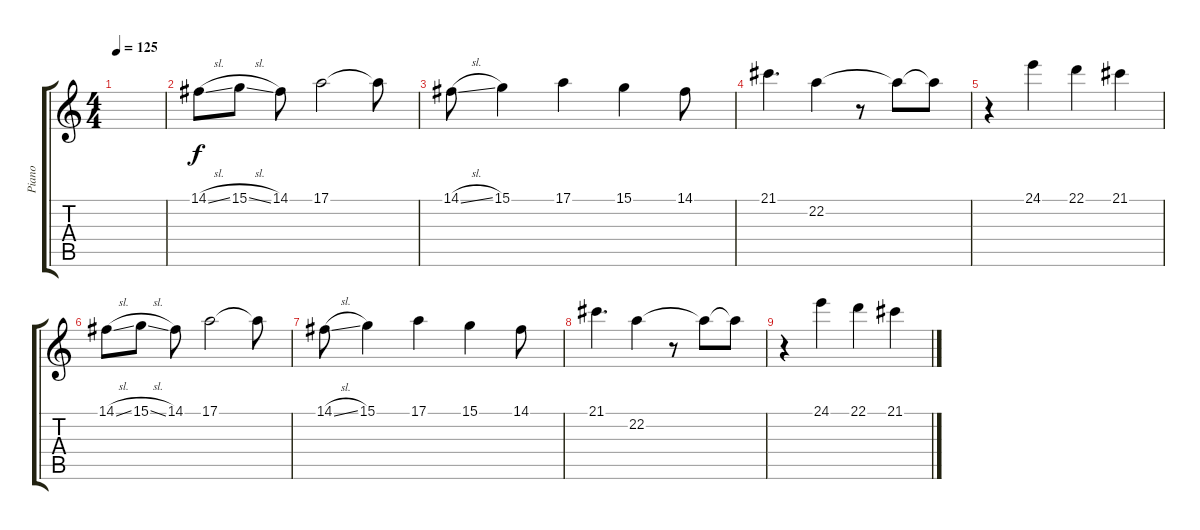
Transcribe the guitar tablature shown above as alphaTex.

\track ("Piano" "Piano") {instrument acousticgrandpiano}
\staff {score tabs}
\tuning (E4 B3 G3 D3 A2 E2) {hide}
\ts (4 4)
\tempo 125
\clef g2
\ks c
|
14.1{sl}.8 15.1{sl}.8 14.1.8 17.1.2 17.1{t}.8 |
14.1{sl}.8 15.1.4 17.1.4 15.1.4 14.1.8 |
21.1.4{d} 22.2.4 r.8 22.2{t}.8 22.2{t}.8 |
r.4 24.1.4 22.1.4 21.1.4 |
14.1{sl}.8 15.1{sl}.8 14.1.8 17.1.2 17.1{t}.8 |
14.1{sl}.8 15.1.4 17.1.4 15.1.4 14.1.8 |
21.1.4{d} 22.2.4 r.8 22.2{t}.8 22.2{t}.8 |
r.4 24.1.4 22.1.4 21.1.4
